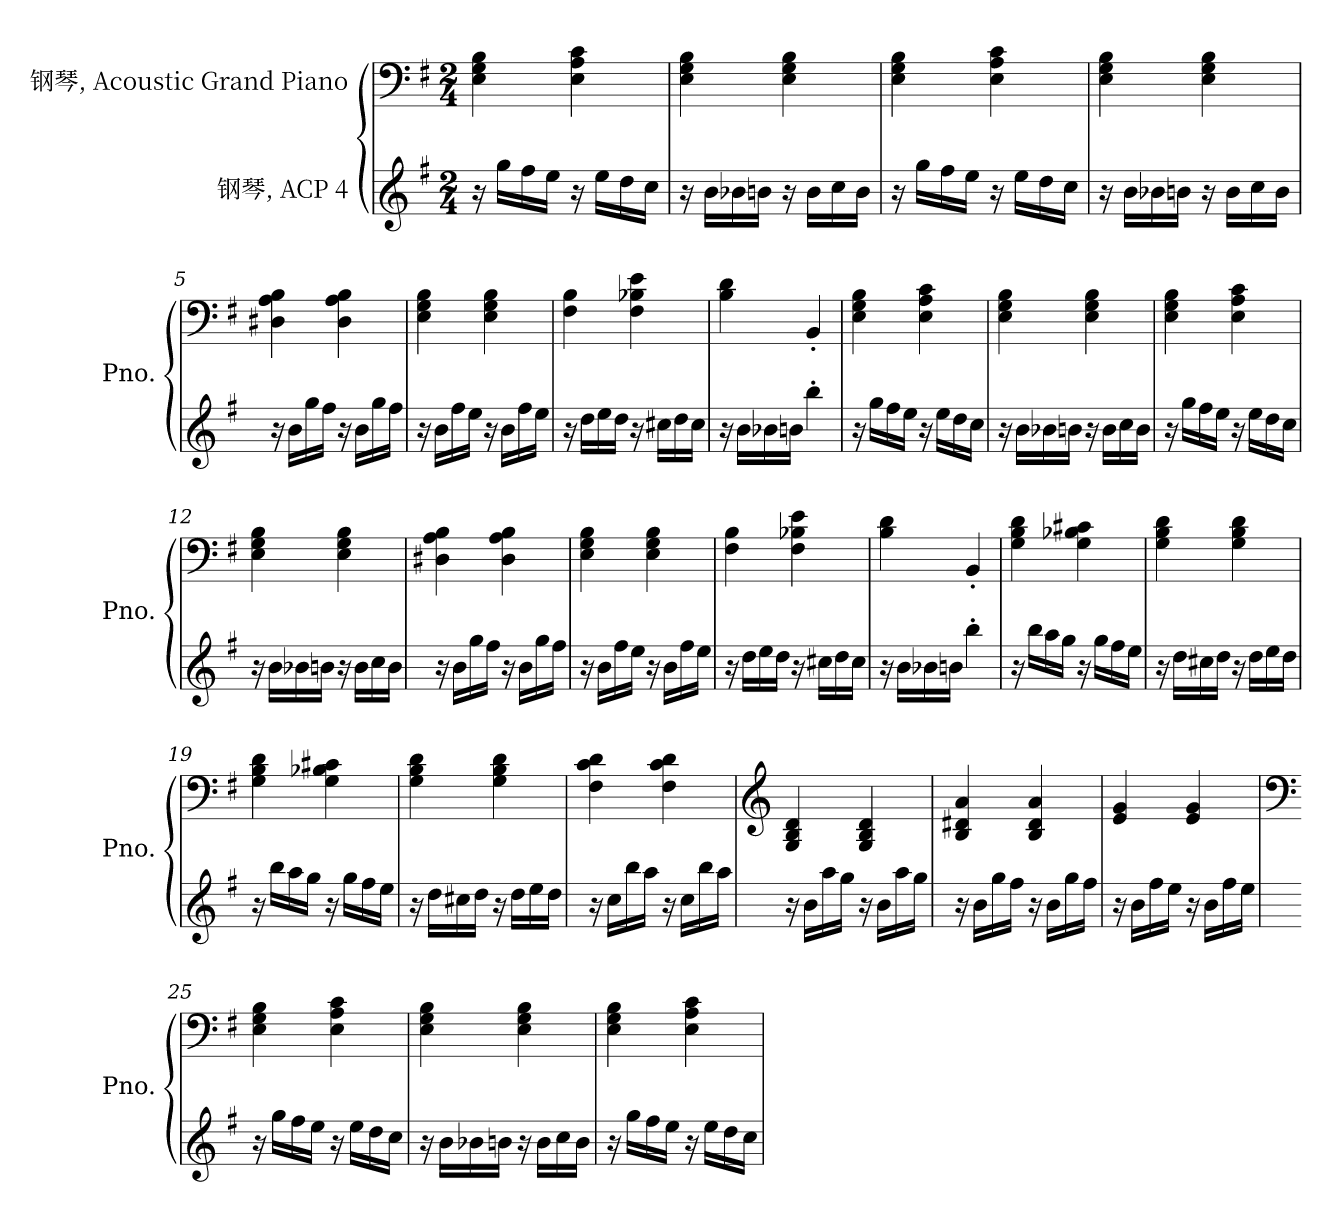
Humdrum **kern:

**kern	**kern
*part2	*part1
*staff2	*staff1
*I"钢琴, ACP 4	*I"钢琴, Acoustic Grand Piano
*	*I'Pno.
*clefG2	*clefF4
*k[f#]	*k[f#]
*M2/4	*M2/4
*MM176	*MM176
=1	=1
16r	4E\ 4G\ 4B\
16gg\LL	.
16ff#\	.
16ee\JJ	.
16r	4E\ 4A\ 4c\
16ee\LL	.
16dd\	.
16cc\JJ	.
=2	=2
16r	4E\ 4G\ 4B\
16b\LL	.
16b-X\	.
16bn\JJ	.
16r	4E\ 4G\ 4B\
16b\LL	.
16cc\	.
16b\JJ	.
=3	=3
16r	4E\ 4G\ 4B\
16gg\LL	.
16ff#\	.
16ee\JJ	.
16r	4E\ 4A\ 4c\
16ee\LL	.
16dd\	.
16cc\JJ	.
!!LO:LB:g=z
=4	=4
16r	4E\ 4G\ 4B\
16b\LL	.
16b-X\	.
16bn\JJ	.
16r	4E\ 4G\ 4B\
16b\LL	.
16cc\	.
16b\JJ	.
=5	=5
16r	4D#X\ 4A\ 4B\
16b\LL	.
16gg\	.
16ff#\JJ	.
16r	4D#\ 4A\ 4B\
16b\LL	.
16gg\	.
16ff#\JJ	.
=6	=6
16r	4E\ 4G\ 4B\
16b\LL	.
16ff#\	.
16ee\JJ	.
16r	4E\ 4G\ 4B\
16b\LL	.
16ff#\	.
16ee\JJ	.
=7	=7
16r	4F#\ 4B\
16dd\LL	.
16ee\	.
16dd\JJ	.
16r	4F#\ 4B-X\ 4e\
16cc#X\LL	.
16dd\	.
16cc#\JJ	.
=8	=8
16r	4B\ 4d\
16b\LL	.
16b-X\	.
16bn\JJ	.
4bb'\	4BB'/
!!LO:LB:g=z
=9	=9
*	*MM138
16r	4E\ 4G\ 4B\
16gg\LL	.
16ff#\	.
16ee\JJ	.
16r	4E\ 4A\ 4c\
16ee\LL	.
16dd\	.
16cc\JJ	.
=10	=10
16r	4E\ 4G\ 4B\
16b\LL	.
16b-X\	.
16bn\JJ	.
16r	4E\ 4G\ 4B\
16b\LL	.
16cc\	.
16b\JJ	.
=11	=11
16r	4E\ 4G\ 4B\
16gg\LL	.
16ff#\	.
16ee\JJ	.
16r	4E\ 4A\ 4c\
16ee\LL	.
16dd\	.
16cc\JJ	.
=12	=12
16r	4E\ 4G\ 4B\
16b\LL	.
16b-X\	.
16bn\JJ	.
16r	4E\ 4G\ 4B\
16b\LL	.
16cc\	.
16b\JJ	.
!!LO:LB:g=z
=13	=13
16r	4D#X\ 4A\ 4B\
16b\LL	.
16gg\	.
16ff#\JJ	.
16r	4D#\ 4A\ 4B\
16b\LL	.
16gg\	.
16ff#\JJ	.
=14	=14
16r	4E\ 4G\ 4B\
16b\LL	.
16ff#\	.
16ee\JJ	.
16r	4E\ 4G\ 4B\
16b\LL	.
16ff#\	.
16ee\JJ	.
=15	=15
16r	4F#\ 4B\
16dd\LL	.
16ee\	.
16dd\JJ	.
16r	4F#\ 4B-X\ 4e\
16cc#X\LL	.
16dd\	.
16cc#\JJ	.
=16	=16
16r	4B\ 4d\
16b\LL	.
16b-X\	.
16bn\JJ	.
4bb'\	4BB'/
!!LO:LB:g=z
=17	=17
16r	4G\ 4B\ 4d\
16bb\LL	.
16aa\	.
16gg\JJ	.
16r	4G\ 4B-X\ 4c#X\
16gg\LL	.
16ff#\	.
16ee\JJ	.
=18	=18
16r	4G\ 4B\ 4d\
16dd\LL	.
16cc#X\	.
16dd\JJ	.
16r	4G\ 4B\ 4d\
16dd\LL	.
16ee\	.
16dd\JJ	.
=19	=19
16r	4G\ 4B\ 4d\
16bb\LL	.
16aa\	.
16gg\JJ	.
16r	4G\ 4B-X\ 4c#X\
16gg\LL	.
16ff#\	.
16ee\JJ	.
=20	=20
16r	4G\ 4B\ 4d\
16dd\LL	.
16cc#X\	.
16dd\JJ	.
16r	4G\ 4B\ 4d\
16dd\LL	.
16ee\	.
16dd\JJ	.
!!LO:LB:g=z
=21	=21
16r	4F#\ 4c\ 4d\
16cc\LL	.
16bb\	.
16aa\JJ	.
16r	4F#\ 4c\ 4d\
16cc\LL	.
16bb\	.
16aa\JJ	.
=22	=22
*	*clefG2
16r	4G/ 4B/ 4d/
16b\LL	.
16aa\	.
16gg\JJ	.
16r	4G/ 4B/ 4d/
16b\LL	.
16aa\	.
16gg\JJ	.
=23	=23
16r	4B/ 4d#X/ 4a/
16b\LL	.
16gg\	.
16ff#\JJ	.
*	*MM123
16r	4B/ 4d#/ 4a/
16b\LL	.
16gg\	.
16ff#\JJ	.
=24	=24
*	*MM98
16r	4e/ 4g/
16b\LL	.
16ff#\	.
16ee\JJ	.
*	*MM71
16r	4e/ 4g/
16b\LL	.
16ff#\	.
16ee\JJ	.
!!LO:PB:g=z
=25	=25
*	*clefF4
*	*MM138
16r	4E\ 4G\ 4B\
16gg\LL	.
16ff#\	.
16ee\JJ	.
16r	4E\ 4A\ 4c\
16ee\LL	.
16dd\	.
16cc\JJ	.
=26	=26
16r	4E\ 4G\ 4B\
16b\LL	.
16b-X\	.
16bn\JJ	.
16r	4E\ 4G\ 4B\
16b\LL	.
16cc\	.
16b\JJ	.
=27	=27
16r	4E\ 4G\ 4B\
16gg\LL	.
16ff#\	.
16ee\JJ	.
16r	4E\ 4A\ 4c\
16ee\LL	.
16dd\	.
16cc\JJ	.
=	=
*-	*-
